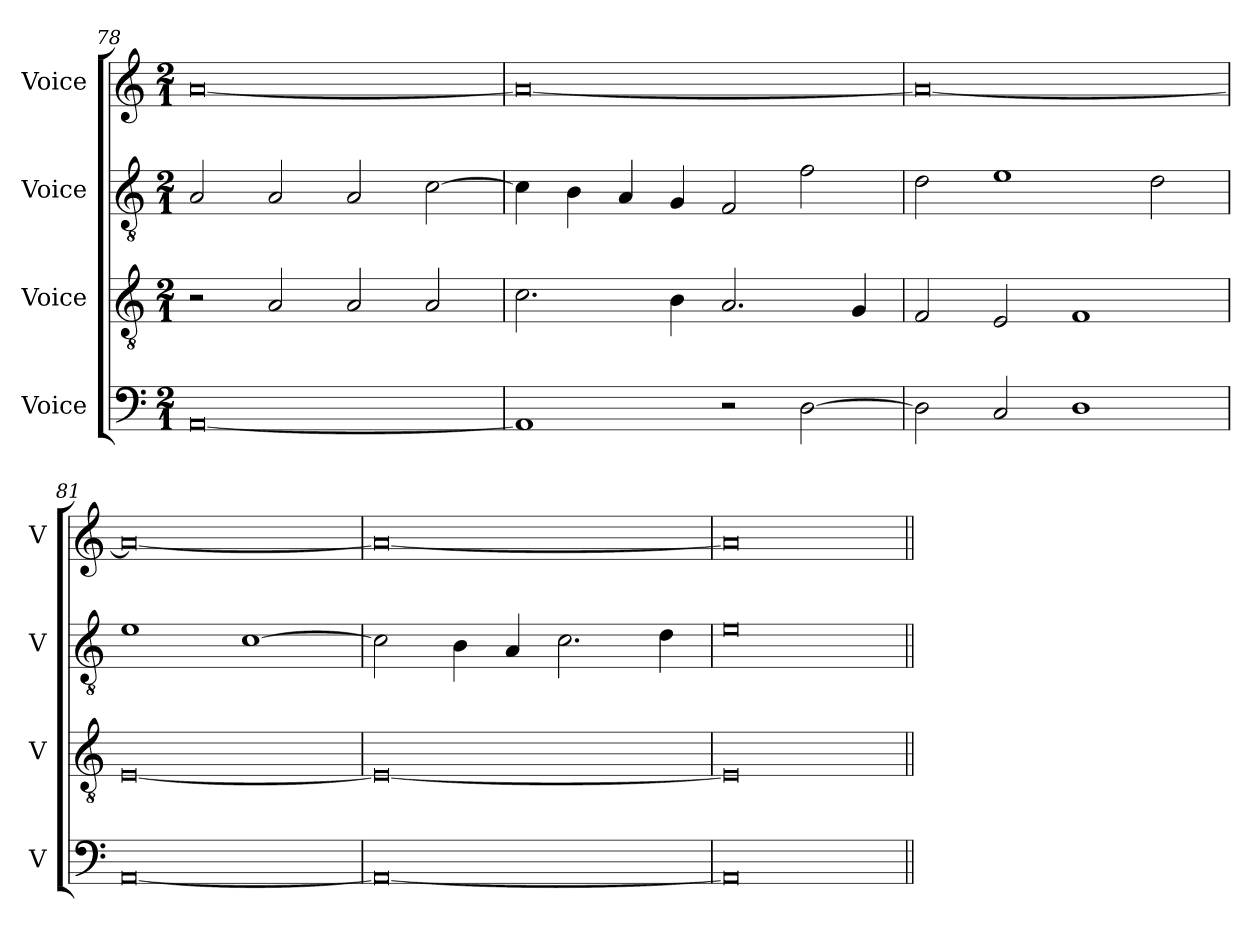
**kern	**kern	**kern	**kern
*part4	*part3	*part2	*part1
*staff4	*staff3	*staff2	*staff1
*I"Voice	*I"Voice	*I"Voice	*I"Voice
*I'V	*I'V	*I'V	*I'V
*clefF4	*clefGv2	*clefGv2	*clefG2
*k[]	*k[]	*k[]	*k[]
*M2/1	*M2/1	*M2/1	*M2/1
=78	=78	=78	=78
[0AA	2r	2A/	[0a
.	2A/	2A/	.
.	2A/	2A/	.
.	2A/	[2c\	.
!!LO:LB:g=z
=79	=79	=79	=79
1AA]	2.c\	4c\]	0a_
.	.	4B\	.
.	.	4A/	.
.	4B\	4G/	.
2r	2.A/	2F/	.
[2D\	.	2f\	.
.	4G/	.	.
=80	=80	=80	=80
2D\]	2F/	2d\	0a_
2C/	2E/	1e	.
1D	1F	.	.
.	.	2d\	.
=81	=81	=81	=81
[0AA	[0E	1e	0a_
.	.	[1c	.
=82	=82	=82	=82
0AA_	0E_	2c\]	0a_
.	.	4B\	.
.	.	4A/	.
.	.	2.c\	.
.	.	4d\	.
!!LO:LB:g=z
=83	=83	=83	=83
0AA]	0E]	0e	0a]
=||	=||	=||	=||
*-	*-	*-	*-
